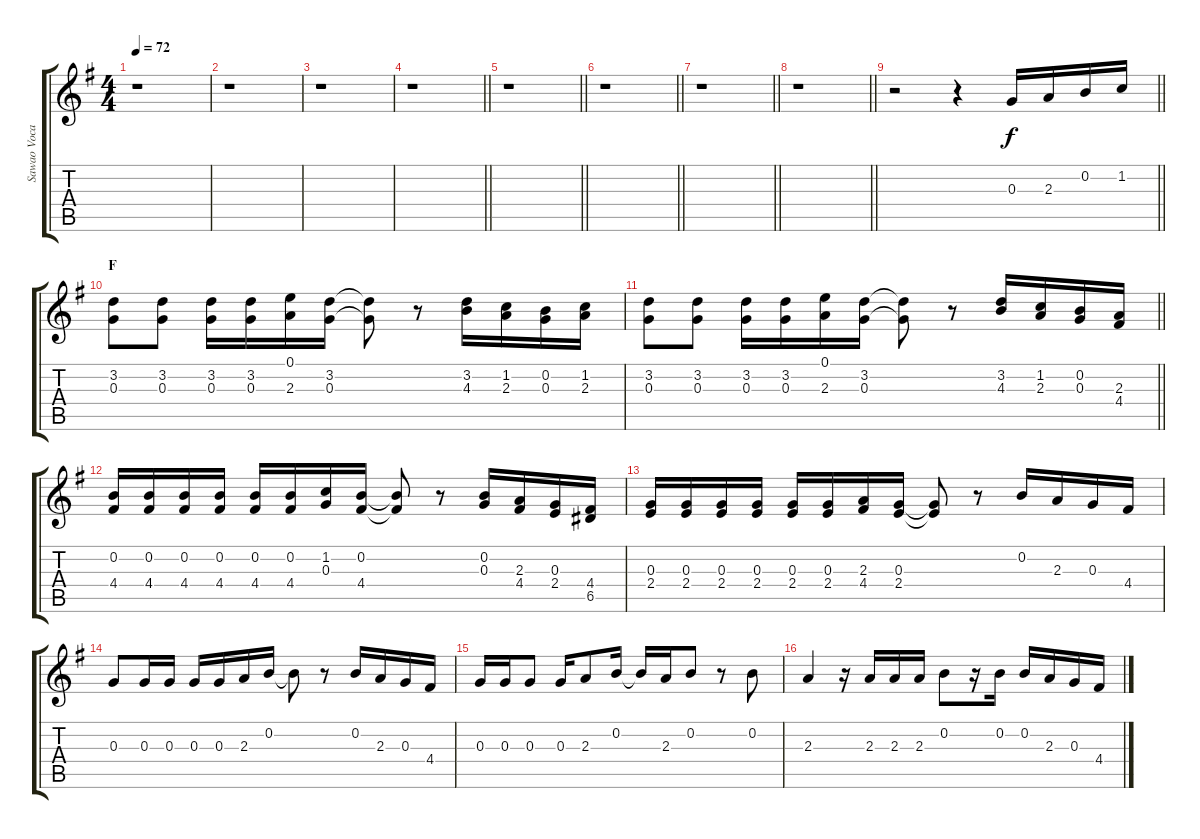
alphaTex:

\track ("Sawao Vocal" "Sawao Voca") {instrument contrabass}
\staff {score tabs}
\tuning (E4 B3 G3 D3 A2 E2) {hide}
\ts (4 4)
\tempo 72
\clef g2
\ks g
r.1{dy f} |
r.1 |
r.1 |
\barLineRight lightlight
r.1 |
\section ("" "")
\barLineRight lightlight
r.1 |
\barLineRight lightlight
r.1 |
\barLineRight lightlight
r.1 |
\barLineRight lightlight
r.1 |
\barLineRight lightlight
r.2 r.4 0.3.16 2.3.16 0.2.16 1.2.16 |
\section ("" "F")
(3.2 0.3).8 (3.2 0.3).8 (3.2 0.3).16 (3.2 0.3).16 (0.1 2.3).16 (3.2 0.3).16 (3.2{t} 0.3{t}).8 r.8 (3.2 4.3).16 (1.2 2.3).16 (0.2 0.3).16 (1.2 2.3).16 |
\barLineRight lightlight
(3.2 0.3).8 (3.2 0.3).8 (3.2 0.3).16 (3.2 0.3).16 (0.1 2.3).16 (3.2 0.3).16 (3.2{t} 0.3{t}).8 r.8 (3.2 4.3).16 (1.2 2.3).16 (0.2 0.3).16 (2.3 4.4).16 |
\section ("" "")
(0.2 4.4).16 (0.2 4.4).16 (0.2 4.4).16 (0.2 4.4).16 (0.2 4.4).16 (0.2 4.4).16 (1.2 0.3).16 (0.2 4.4).16 (0.2{t} 4.4{t}).8 r.8 (0.2 0.3).16 (2.3 4.4).16 (0.3 2.4).16 (4.4 6.5).16 |
(0.3 2.4).16 (0.3 2.4).16 (0.3 2.4).16 (0.3 2.4).16 (0.3 2.4).16 (0.3 2.4).16 (2.3 4.4).16 (0.3 2.4).16 (0.3{t} 2.4{t}).8 r.8 0.2.16 2.3.16 0.3.16 4.4.16 |
0.3.8 0.3.16 0.3.16 0.3.16 0.3.16 2.3.16 0.2.16 0.2{t}.8 r.8 0.2.16 2.3.16 0.3.16 4.4.16 |
0.3.16 0.3.16 0.3.8 0.3.16 2.3.8 0.2.16 0.2{t}.16 2.3.16 0.2.8 r.8 0.2.8 |
2.3.4 r.16 2.3.16 2.3.16 2.3.16 0.2.8 r.16 0.2.16 0.2.16 2.3.16 0.3.16 4.4.16
